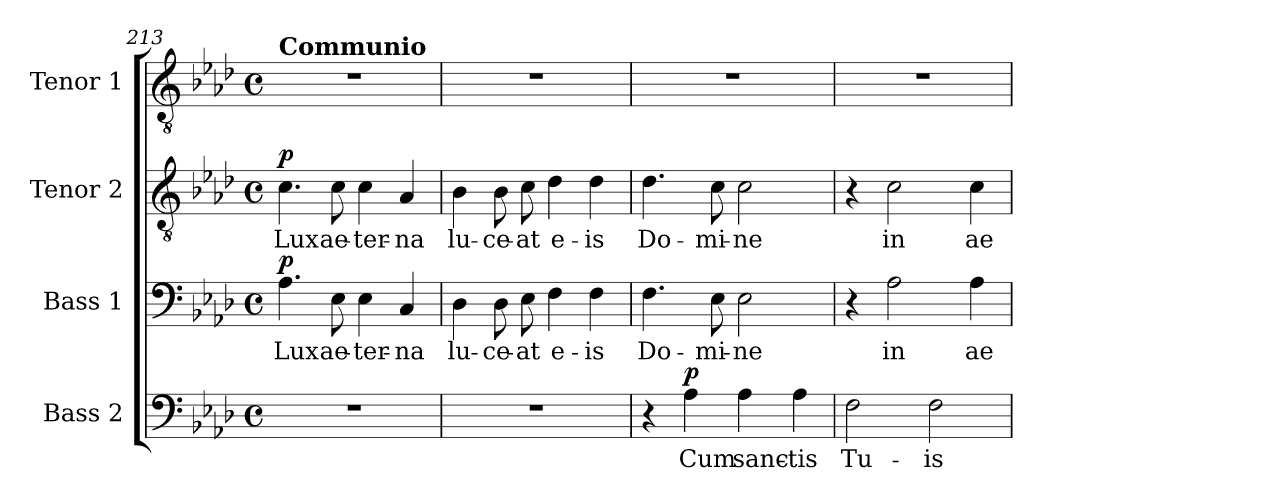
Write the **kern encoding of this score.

**kern	**text	**dynam	**kern	**text	**dynam	**kern	**text	**dynam	**kern
*part4	*part4	*part4	*part3	*part3	*part3	*part2	*part2	*part2	*part1
*staff4	*staff4	*staff4	*staff3	*staff3	*staff3	*staff2	*staff2	*staff2	*staff1
*I"Bass 2	*	*	*I"Bass 1	*	*	*I"Tenor 2	*	*	*I"Tenor 1
*I'B. 2	*	*	*I'B. 1	*	*	*I'T. 2	*	*	*I'T. 1
!!LO:LB:g=z
*clefF4	*	*	*clefF4	*	*	*clefGv2	*	*	*clefGv2
*k[b-e-a-d-]	*	*	*k[b-e-a-d-]	*	*	*k[b-e-a-d-]	*	*	*k[b-e-a-d-]
*A-:	*	*	*A-:	*	*	*A-:	*	*	*A-:
*M4/4	*	*	*M4/4	*	*	*M4/4	*	*	*M4/4
*met(c)	*	*	*met(c)	*	*	*met(c)	*	*	*met(c)
=213	=213	=213	=213	=213	=213	=213	=213	=213	=213
!	!	!	!	!	!	!	!	!	!LO:TX:a:B:t=Communio
!	!	!	!	!LO:LY:b	!LO:DY:a	!	!LO:LY:b	!LO:DY:a	!
1r	.	.	4.A-\	Lux	p	4.c\	Lux	p	1r
!	!	!	!	!LO:LY:b	!	!	!LO:LY:b	!	!
.	.	.	8E-\	ae-	.	8c\	ae-	.	.
!	!	!	!	!LO:LY:b	!	!	!LO:LY:b	!	!
.	.	.	4E-\	-ter-	.	4c\	-ter-	.	.
!	!	!	!	!LO:LY:b	!	!	!LO:LY:b	!	!
.	.	.	4C/	-na	.	4A-/	-na	.	.
=214	=214	=214	=214	=214	=214	=214	=214	=214	=214
!	!	!	!	!LO:LY:b	!	!	!LO:LY:b	!	!
1r	.	.	4D-\	lu-	.	4B-\	lu-	.	1r
!	!	!	!	!LO:LY:b	!	!	!LO:LY:b	!	!
.	.	.	8D-\	-ce-	.	8B-\	-ce-	.	.
!	!	!	!	!LO:LY:b	!	!	!LO:LY:b	!	!
.	.	.	8E-\	-at	.	8c\	-at	.	.
!	!	!	!	!LO:LY:b	!	!	!LO:LY:b	!	!
.	.	.	4F\	e-	.	4d-\	e-	.	.
!	!	!	!	!LO:LY:b	!	!	!LO:LY:b	!	!
.	.	.	4F\	-is	.	4d-\	-is	.	.
=215	=215	=215	=215	=215	=215	=215	=215	=215	=215
!	!	!	!	!LO:LY:b	!	!	!LO:LY:b	!	!
4r	.	.	4.F\	Do-	.	4.d-\	Do-	.	1r
!	!LO:LY:b	!LO:DY:a	!	!	!	!	!	!	!
4A-\	-Cum	p	.	.	.	.	.	.	.
!	!	!	!	!LO:LY:b	!	!	!LO:LY:b	!	!
.	.	.	8E-\	-mi-	.	8c\	-mi-	.	.
!	!LO:LY:b	!	!	!LO:LY:b	!	!	!LO:LY:b	!	!
4A-\	sanc-	.	2E-\	-ne	.	2c\	-ne	.	.
!	!LO:LY:b	!	!	!	!	!	!	!	!
4A-\	-tis	.	.	.	.	.	.	.	.
=216	=216	=216	=216	=216	=216	=216	=216	=216	=216
!	!LO:LY:b	!	!	!	!	!	!	!	!
2F\	Tu-	.	4r	.	.	4r	.	.	1r
!	!	!	!	!LO:LY:b	!	!	!LO:LY:b	!	!
.	.	.	2A-\	in	.	2c\	in	.	.
!	!LO:LY:b	!	!	!	!	!	!	!	!
2F\	-is	.	.	.	.	.	.	.	.
!	!	!	!	!LO:LY:b	!	!	!LO:LY:b	!	!
.	.	.	4A-\	ae-	.	4c\	ae-	.	.
=	=	=	=	=	=	=	=	=	=
*-	*-	*-	*-	*-	*-	*-	*-	*-	*-
